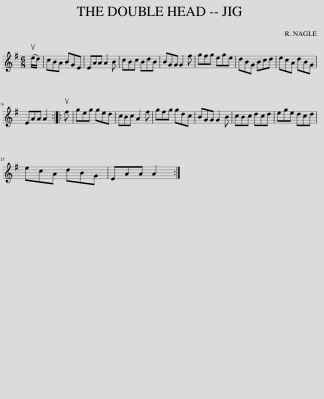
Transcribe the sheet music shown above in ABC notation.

X:1
L:1/8
M:6/8
I:linebreak $
K:G
V:1 treble
V:1
 (ue/d/) | cBA BGE | EAA A2 B | cBc BdB | BGG G2 f | %5
 gfg ege | dBG Bcd | ecA dBG |$ EAA A2 :: uf | %10
 geg ged | cBc A2 f | gfg gdc | BGG G2 B | cBc dcd | %15
 ege dcd |$ ecA dBG | EAA A2 :| %18
